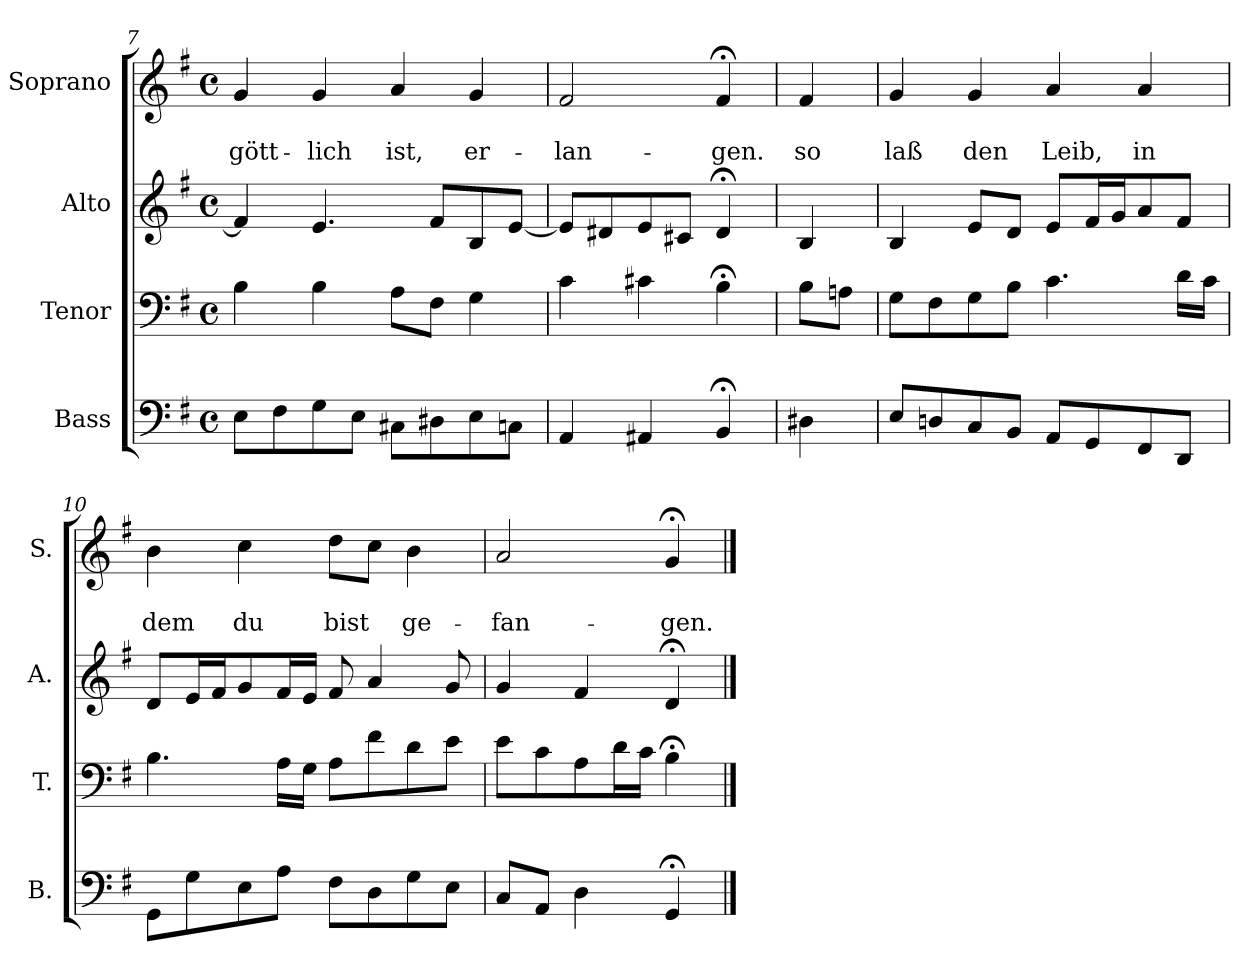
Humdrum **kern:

**kern	**kern	**kern	**kern	**text	**text
*part4	*part3	*part2	*part1	*part1	*part1
*staff4	*staff3	*staff2	*staff1	*staff1	*staff1
*I"Bass	*I"Tenor	*I"Alto	*I"Soprano	*	*
*I'B.	*I'T.	*I'A.	*I'S.	*	*
*clefF4	*clefF4	*clefG2	*clefG2	*	*
*k[f#]	*k[f#]	*k[f#]	*k[f#]	*	*
*G:	*G:	*G:	*G:	*	*
*M4/4	*M4/4	*M4/4	*M4/4	*	*
*met(c)	*met(c)	*met(c)	*met(c)	*	*
=7	=7	=7	=7	=7	=7
8E\L	4B\	4f#/]	4g/	.	gött-
8F#\	.	.	.	.	.
8G\	4B\	4.e/	4g/	.	-lich
8E\J	.	.	.	.	.
8C#X\L	8A\L	.	4a/	.	ist,
8D#X\	8F#\J	8f#/L	.	.	.
8E\	4G\	8B/	4g/	.	er-
8Cn\J	.	[8e/J	.	.	.
=8	=8	=8	=8	=8	=8
4AA/	4c\	8e/L]	2f#/	.	-lan-
.	.	8d#X/	.	.	.
4AA#X/	4c#X\	8e/	.	.	.
.	.	8c#X/J	.	.	.
4BB;</	4B;<\	4d#;</	4f#;</	.	-gen.
!!LO:PB:g=z
=8a	=8a	=8a	=8a	=8a	=8a
4D#X\	8B\L	4B/	4f#/	.	so
.	8An\J	.	.	.	.
=9	=9	=9	=9	=9	=9
8E/L	8G\L	4B/	4g/	.	laß
8Dn/	8F#\	.	.	.	.
8C/	8G\	8e/L	4g/	.	den
8BB/J	8B\J	8d/J	.	.	.
8AA/L	4.c\	8e/L	4a/	.	Leib,
8GG/	.	16f#/L	.	.	.
.	.	16g/J	.	.	.
8FF#/	.	8a/	4a/	.	in
8DD/J	16d\LL	8f#/J	.	.	.
.	16c\JJ	.	.	.	.
=10	=10	=10	=10	=10	=10
8GG\L	4.B\	8d/L	4b\	.	dem
8G\	.	16e/L	.	.	.
.	.	16f#/J	.	.	.
8E\	.	8g/	4cc\	.	du
8A\J	16A\LL	16f#/L	.	.	.
.	16G\JJ	16e/JJ	.	.	.
8F#\L	8A\L	8f#/	8dd\L	.	bist
8D\	8f#\	4a/	8cc\J	.	.
8G\	8d\	.	4b\	.	ge-
8E\J	8e\J	8g/	.	.	.
=11	=11	=11	=11	=11	=11
8C/L	8e\L	4g/	2a/	.	-fan-
8AA/J	8c\	.	.	.	.
4D\	8A\	4f#/	.	.	.
.	16d\L	.	.	.	.
.	16c\JJ	.	.	.	.
4GG;</	4B;<\	4d;</	4g;</	.	-gen.
==	==	==	==	==	==
*-	*-	*-	*-	*-	*-
